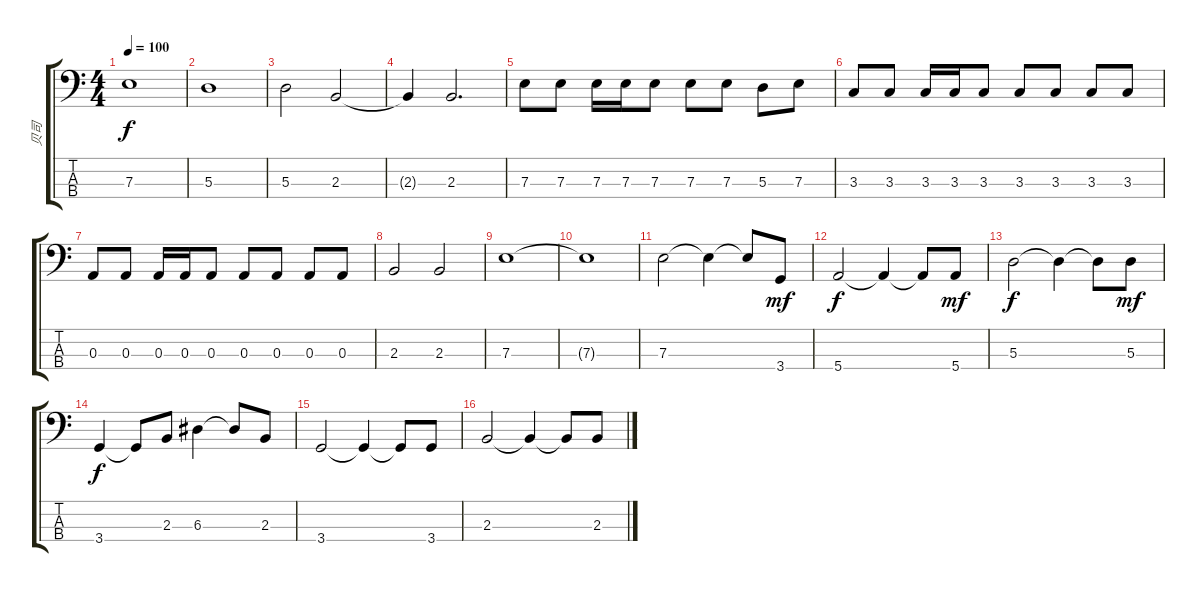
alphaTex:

\track ("贝司" "贝司") {instrument electricbassfinger}
\staff {score tabs}
\tuning (G2 D2 A1 E1) {hide}
\ts (4 4)
\tempo 100
\clef f4
\ks c
7.3.1{dy f instrument electricbassfinger} |
5.3.1 |
5.3.2 2.3.2 |
2.3{t}.4 2.3.2{d} |
7.3.8 7.3.8 7.3.16 7.3.16 7.3.8 7.3.8 7.3.8 5.3.8 7.3.8 |
3.3.8 3.3.8 3.3.16 3.3.16 3.3.8 3.3.8 3.3.8 3.3.8 3.3.8 |
0.3.8 0.3.8 0.3.16 0.3.16 0.3.8 0.3.8 0.3.8 0.3.8 0.3.8 |
2.3.2 2.3.2 |
7.3.1 |
7.3{t}.1 |
7.3.2 7.3{t}.4 7.3{t}.8 3.4.8{dy mf} |
5.4.2{dy f} 5.4{t}.4 5.4{t}.8 5.4.8{dy mf} |
5.3.2{dy f} 5.3{t}.4 5.3{t}.8 5.3.8{dy mf} |
3.4.4{dy f} 3.4{t}.8 2.3.8 6.3.4 6.3{t}.8 2.3.8 |
3.4.2{txt ""} 3.4{t}.4 3.4{t}.8 3.4.8 |
2.3.2 2.3{t}.4 2.3{t}.8 2.3.8
